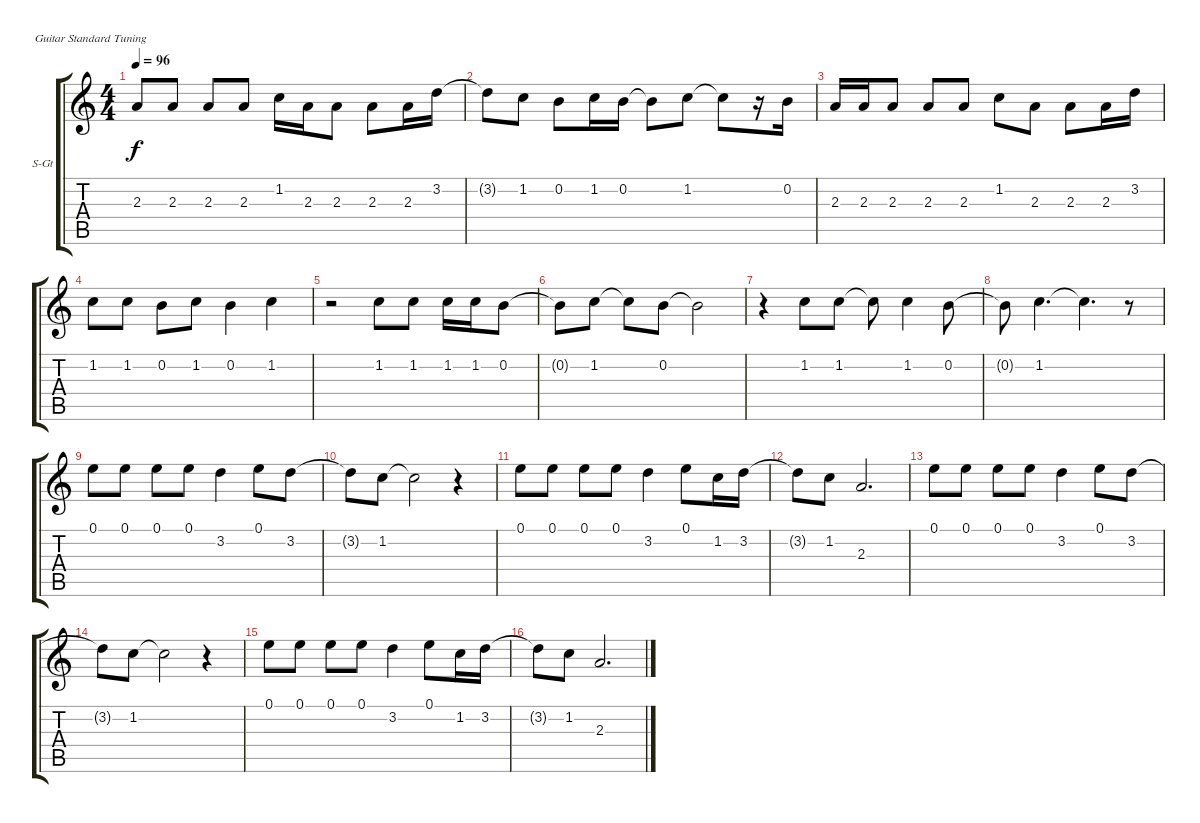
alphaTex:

\defaultSystemsLayout 4
\bracketExtendMode groupsimilarinstruments
\firstSystemTrackNameOrientation horizontal
\otherSystemsTrackNameOrientation horizontal
\track ("Vocal" "S-Gt") {instrument acousticguitarsteel}
\staff {score tabs}
\tuning (E4 B3 G3 D3 A2 E2)
\ts (4 4)
\tempo 96
\clef g2
\ks c
2.3.8{dy f} 2.3.8 2.3.8 2.3.8 1.2.16 2.3.16 2.3.8 2.3.8 2.3.16 3.2.16 |
3.2{t}.8 1.2.8 0.2.8 1.2.16 0.2.16 0.2{t}.8 1.2.8 1.2{t}.8 r.16 0.2.16 |
2.3.16 2.3.16 2.3.8 2.3.8 2.3.8 1.2.8 2.3.8 2.3.8 2.3.16 3.2.16 |
1.2.8 1.2.8 0.2.8 1.2.8 0.2.4 1.2.4 |
r.2 1.2.8 1.2.8 1.2.16 1.2.16 0.2.8 |
0.2{t}.8 1.2.8 1.2{t}.8 0.2.8 0.2{t}.2 |
r.4 1.2.8 1.2.8 1.2{t}.8 1.2.4 0.2.8 |
0.2{t}.8 1.2.4{d} 1.2{t}.4{d} r.8 |
0.1.8 0.1.8 0.1.8 0.1.8 3.2.4 0.1.8 3.2.8 |
3.2{t}.8 1.2.8 1.2{t}.2 r.4 |
0.1.8 0.1.8 0.1.8 0.1.8 3.2.4 0.1.8 1.2.16 3.2.16 |
3.2{t}.8 1.2.8 2.3.2{d} |
0.1.8 0.1.8 0.1.8 0.1.8 3.2.4 0.1.8 3.2.8 |
3.2{t}.8 1.2.8 1.2{t}.2 r.4 |
0.1.8 0.1.8 0.1.8 0.1.8 3.2.4 0.1.8 1.2.16 3.2.16 |
3.2{t}.8 1.2.8 2.3.2{d}
